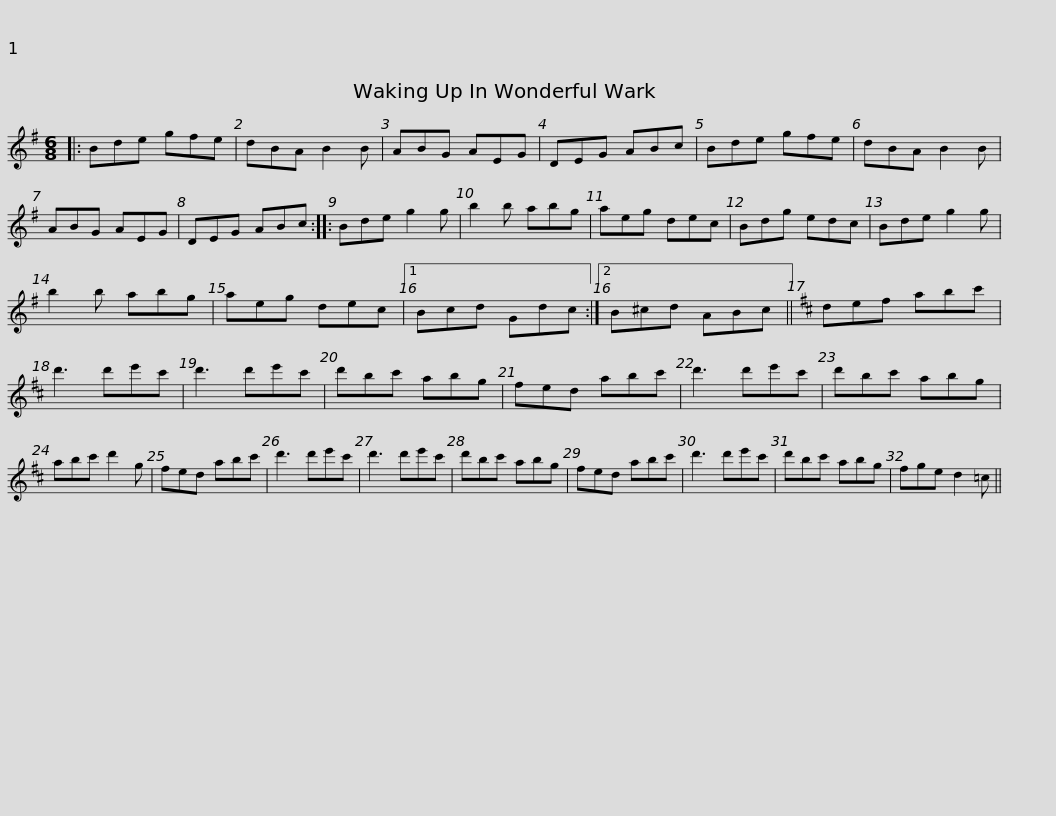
X:1
L:1/8
M:6/8
I:linebreak $
K:G
V:1 treble
V:1
|: Bde gfe | dBA B2 B | ABG AEG | DEG ABc | Bde gfe | %5
 dBA B2 B | ABG AEG |$ DEG ABc :: Bde g2 g | b2 b abg | %10
 aeg dec | Bdg edc | Bde g2 g | b2 b abg |$ aeg dec |1 %15
 Bcd Gdc :|2 B^cd ABc ||[K:D] def abc' | d'3 d'e'c' | d'3 d'e'c' |$ %20
 d'bc' abg | fed abc' | d'3 d'e'c' | d'bc' abg | abc' d'2 g | %25
 fed abc' |$ d'3 d'e'c' | d'3 d'e'c' | d'bc' abg | fed abc' | %30
 d'3 d'e'c' | d'bc' abg | fge d2 =c || %33
